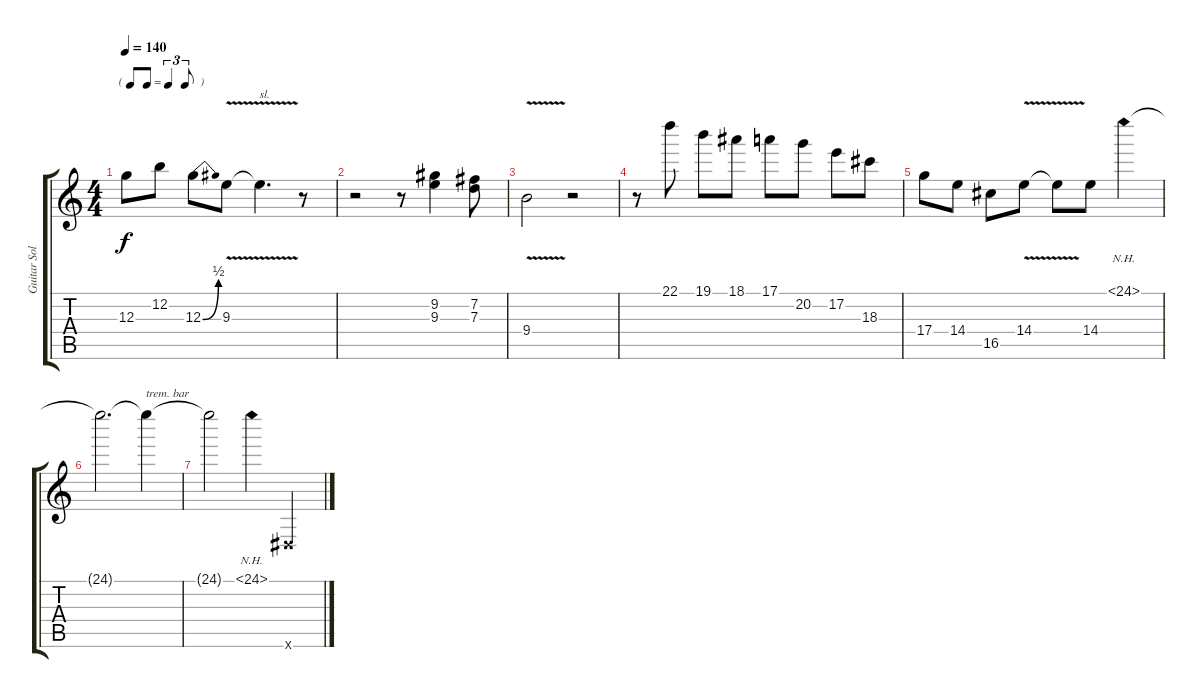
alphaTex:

\track ("Guitar Solo 1" "Guitar Sol") {instrument distortionguitar}
\staff {score tabs}
\tuning (E4 B3 G3 D3 A2 E2) {hide}
\ts (4 4)
\tf triplet8th
\tempo 140
\clef g2
\ks c
12.3{t}.8{dy f} 12.2.8 12.3{be (bend 0 0 60 2)}.8 9.3{v}.8 9.3{t}.4{d txt "sl."} r.8 |
r.2 r.8 (9.2 9.3).4 (7.2 7.3).8 |
9.4{v}.2 r.2 |
r.8 22.1.8 19.1.8 18.1.8 17.1.8 20.2.8 17.2.8 18.3.8 |
17.4.8 14.4.8 16.5.8 14.4{v}.8 14.4{t}.8 14.4.8 24.1{nh}.4 |
24.1{t}.2{d} 24.1{t}.4{txt "trem. bar"} |
24.1{t}.2 24.1{nh}.4 -1.6{x}.4
